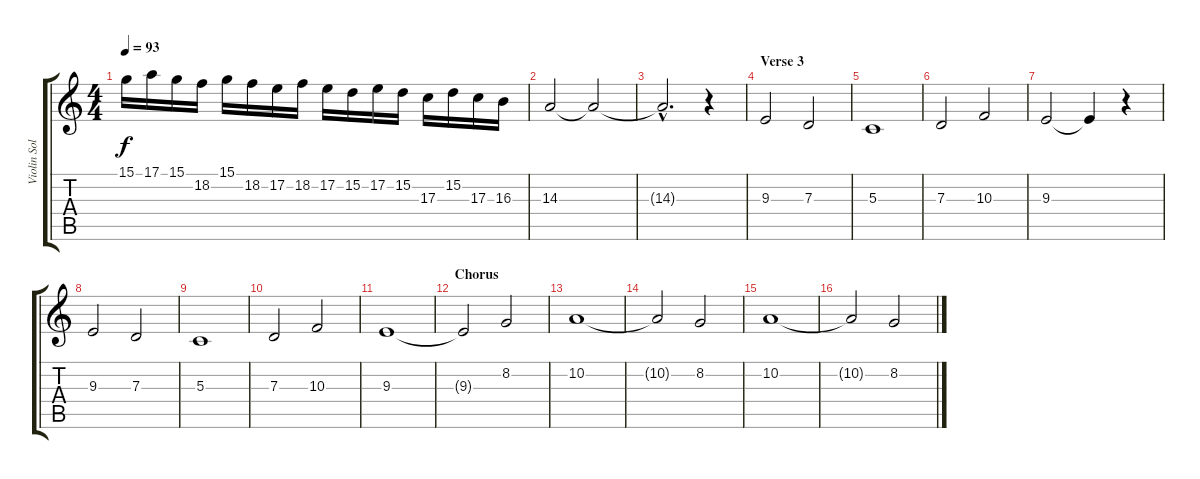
\track ("Violin Solo 1" "Violin Sol") {instrument violin}
\staff {score tabs}
\tuning (E4 B3 G3 D3 A2 E2) {hide}
\ts (4 4)
\tempo 93
\clef g2
\ks c
15.1.16{dy f} 17.1.16 15.1.16 18.2.16 15.1.16 18.2.16 17.2.16 18.2.16 17.2.16 15.2.16 17.2.16 15.2.16 17.3.16 15.2.16 17.3.16 16.3.16 |
14.3.2 14.3{t}.2 |
14.3{hac t}.2{d} r.4 |
\section ("" "Verse 3")
9.3.2{volume 8} 7.3.2 |
5.3.1 |
7.3.2 10.3.2 |
9.3.2 9.3{t}.4 r.4 |
9.3.2 7.3.2 |
5.3.1 |
7.3.2 10.3.2 |
9.3.1 |
\section ("" "Chorus")
9.3{t}.2 8.2.2{volume 7} |
10.2.1 |
10.2{t}.2 8.2.2 |
10.2.1 |
10.2{t}.2 8.2.2
